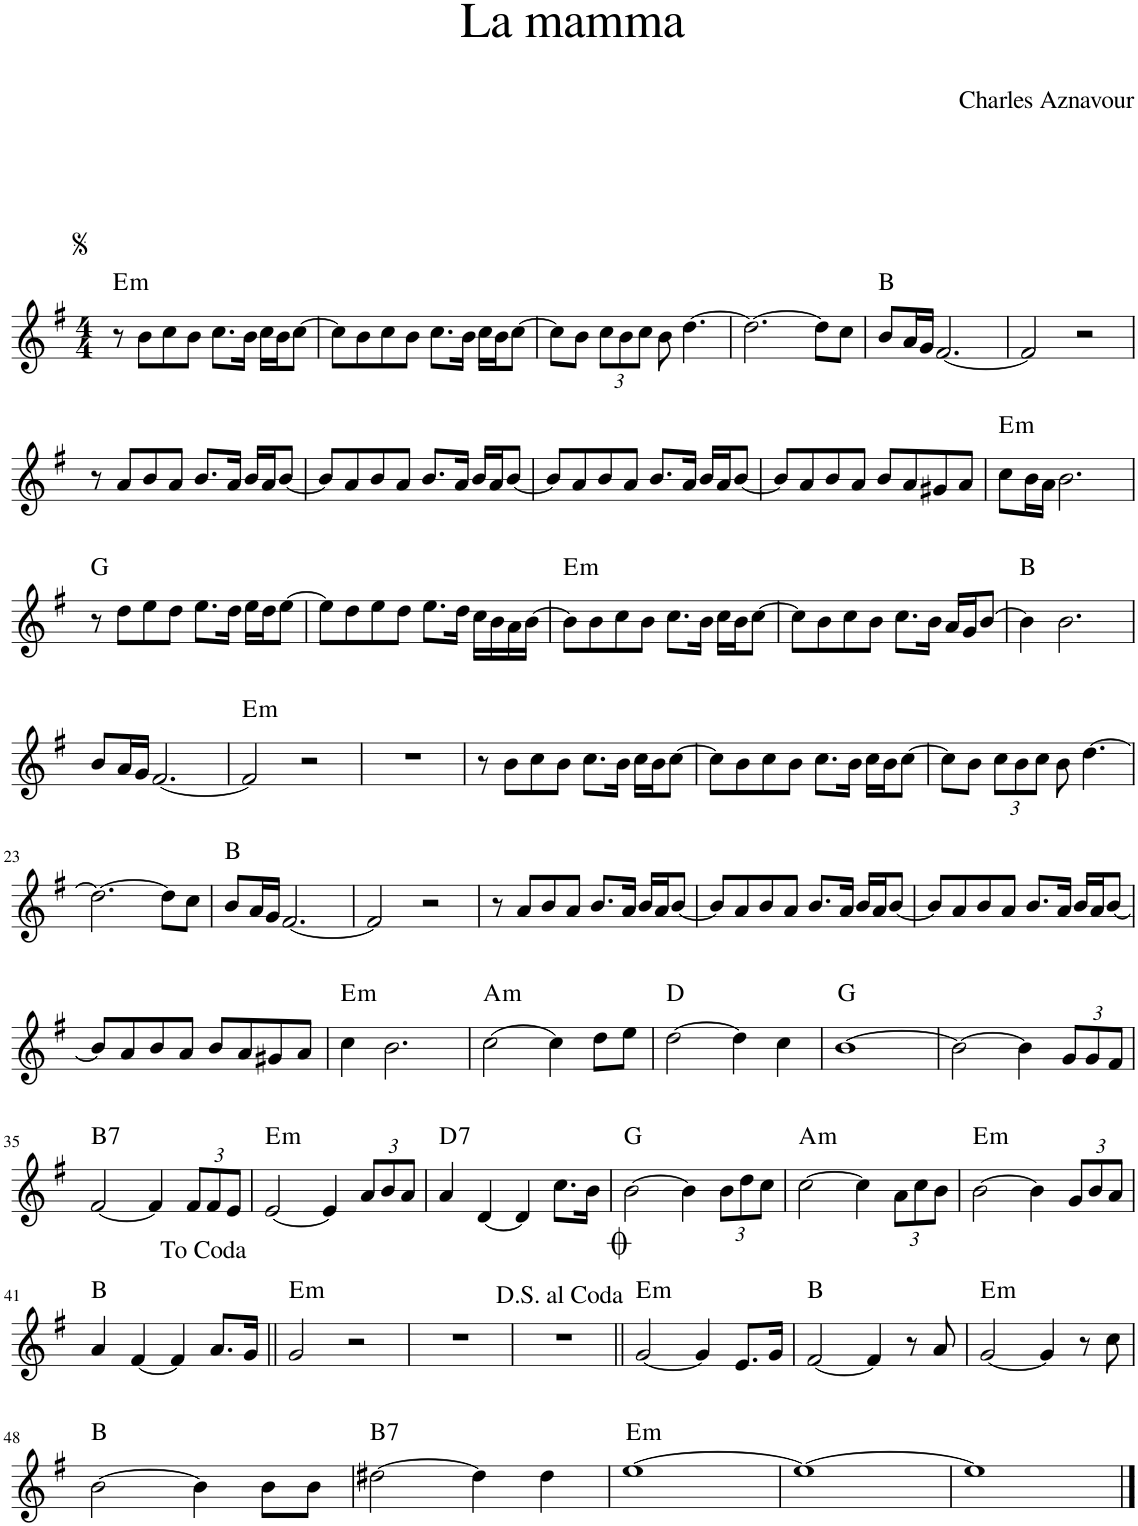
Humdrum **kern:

**kern	**harte
*part1	*part1
*staff1	*
*I"Piano	*
*I'Pno.	*
*clefG2	*
*k[f#]	*
*M4/4	*
=1	=1
!	!LO:H:kt=m
8r	E:min
8b\L	.
8cc\	.
8b\J	.
8.cc\L	.
16b\Jk	.
16cc\LL	.
16b\J	.
[8cc\J	.
=2	=2
8cc\L]	.
8b\	.
8cc\	.
8b\J	.
8.cc\L	.
16b\Jk	.
16cc\LL	.
16b\J	.
[8cc\J	.
=3	=3
8cc\L]	.
8b\J	.
*Xbrackettup	*
12cc\L	.
12b\	.
12cc\J	.
8b\	.
[4.dd\	.
=4	=4
2.dd\_	.
8dd\L]	.
8cc\J	.
=5	=5
8b/L	B:maj
16a/L	.
16g/JJ	.
[2.f#/	.
=6	=6
2f#/]	.
2r	.
!!LO:LB:g=z
=7	=7
8r	.
8a/L	.
8b/	.
8a/J	.
8.b/L	.
16a/Jk	.
16b/LL	.
16a/J	.
[8b/J	.
=8	=8
8b/L]	.
8a/	.
8b/	.
8a/J	.
8.b/L	.
16a/Jk	.
16b/LL	.
16a/J	.
[8b/J	.
=9	=9
8b/L]	.
8a/	.
8b/	.
8a/J	.
8.b/L	.
16a/Jk	.
16b/LL	.
16a/J	.
[8b/J	.
=10	=10
8b/L]	.
8a/	.
8b/	.
8a/J	.
8b/L	.
8a/	.
8g#X/	.
8a/J	.
=11	=11
!	!LO:H:kt=m
8cc\L	E:min
16b\L	.
16a\JJ	.
2.b\	.
!!LO:LB:g=z
=12	=12
8r	G:maj
8dd\L	.
8ee\	.
8dd\J	.
8.ee\L	.
16dd\Jk	.
16ee\LL	.
16dd\J	.
[8ee\J	.
=13	=13
8ee\L]	.
8dd\	.
8ee\	.
8dd\J	.
8.ee\L	.
16dd\Jk	.
16cc\LL	.
16b\	.
16a\	.
[16b\JJ	.
=14	=14
!	!LO:H:kt=m
8b\L]	E:min
8b\	.
8cc\	.
8b\J	.
8.cc\L	.
16b\Jk	.
16cc\LL	.
16b\J	.
[8cc\J	.
=15	=15
8cc\L]	.
8b\	.
8cc\	.
8b\J	.
8.cc\L	.
16b\Jk	.
16a/LL	.
16g/J	.
[8b/J	.
=16	=16
4b\]	B:maj
2.b\	.
!!LO:LB:g=z
=17	=17
8b/L	.
16a/L	.
16g/JJ	.
[2.f#/	.
=18	=18
!	!LO:H:kt=m
2f#/]	E:min
2r	.
=19	=19
1r	.
=20	=20
8r	.
8b\L	.
8cc\	.
8b\J	.
8.cc\L	.
16b\Jk	.
16cc\LL	.
16b\J	.
[8cc\J	.
=21	=21
8cc\L]	.
8b\	.
8cc\	.
8b\J	.
8.cc\L	.
16b\Jk	.
16cc\LL	.
16b\J	.
[8cc\J	.
=22	=22
8cc\L]	.
8b\J	.
12cc\L	.
12b\	.
12cc\J	.
8b\	.
[4.dd\	.
!!LO:LB:g=z
=23	=23
2.dd\_	.
8dd\L]	.
8cc\J	.
=24	=24
8b/L	B:maj
16a/L	.
16g/JJ	.
[2.f#/	.
=25	=25
2f#/]	.
2r	.
=26	=26
8r	.
8a/L	.
8b/	.
8a/J	.
8.b/L	.
16a/Jk	.
16b/LL	.
16a/J	.
[8b/J	.
=27	=27
8b/L]	.
8a/	.
8b/	.
8a/J	.
8.b/L	.
16a/Jk	.
16b/LL	.
16a/J	.
[8b/J	.
=28	=28
8b/L]	.
8a/	.
8b/	.
8a/J	.
8.b/L	.
16a/Jk	.
16b/LL	.
16a/J	.
[8b/J	.
!!LO:LB:g=z
=29	=29
8b/L]	.
8a/	.
8b/	.
8a/J	.
8b/L	.
8a/	.
8g#X/	.
8a/J	.
=30	=30
!	!LO:H:kt=m
4cc\	E:min
2.b\	.
=31	=31
!	!LO:H:kt=m
[2cc\	A:min
4cc\]	.
8dd\L	.
8ee\J	.
=32	=32
[2dd\	D:maj
4dd\]	.
4cc\	.
=33	=33
[1b	G:maj
=34	=34
2b\_	.
4b\]	.
12g/L	.
12g/	.
12f#/J	.
!!LO:LB:g=z
=35	=35
!	!LO:H:kt=7
[2f#/	B:7
4f#/]	.
12f#/L	.
12f#/	.
12e/J	.
=36	=36
!	!LO:H:kt=m
[2e/	E:min
4e/]	.
12a/L	.
12b/	.
12a/J	.
=37	=37
!	!LO:H:kt=7
4a/	D:7
[4d/	.
4d/]	.
8.cc\L	.
16b\Jk	.
=38	=38
[2b\	G:maj
4b\]	.
12b\L	.
12dd\	.
12cc\J	.
=39	=39
!	!LO:H:kt=m
[2cc\	A:min
4cc\]	.
12a\L	.
12cc\	.
12b\J	.
=40	=40
!	!LO:H:kt=m
[2b\	E:min
4b\]	.
12g/L	.
12b/	.
12a/J	.
!!LO:LB:g=z
=41	=41
4a/	B:maj
[4f#/	.
4f#/]	.
8.a/L	.
16g/Jk	.
=42||	=42||
!	!LO:H:kt=m
2g/	E:min
2r	.
=43	=43
1r	.
=44	=44
1r	.
=45||	=45||
!	!LO:H:kt=m
[2g/	E:min
4g/]	.
8.e/L	.
16g/Jk	.
=46	=46
[2f#/	B:maj
4f#/]	.
8r	.
8a/	.
=47	=47
!	!LO:H:kt=m
[2g/	E:min
4g/]	.
8r	.
8cc\	.
!!LO:LB:g=z
=48	=48
[2b\	B:maj
4b\]	.
8b\L	.
8b\J	.
=49	=49
!	!LO:H:kt=7
[2dd#X\	B:7
4dd#\]	.
4dd#\	.
=50	=50
!	!LO:H:kt=m
[1ee	E:min
=51	=51
1ee_	.
=52	=52
1ee]	.
==	==
*-	*-
